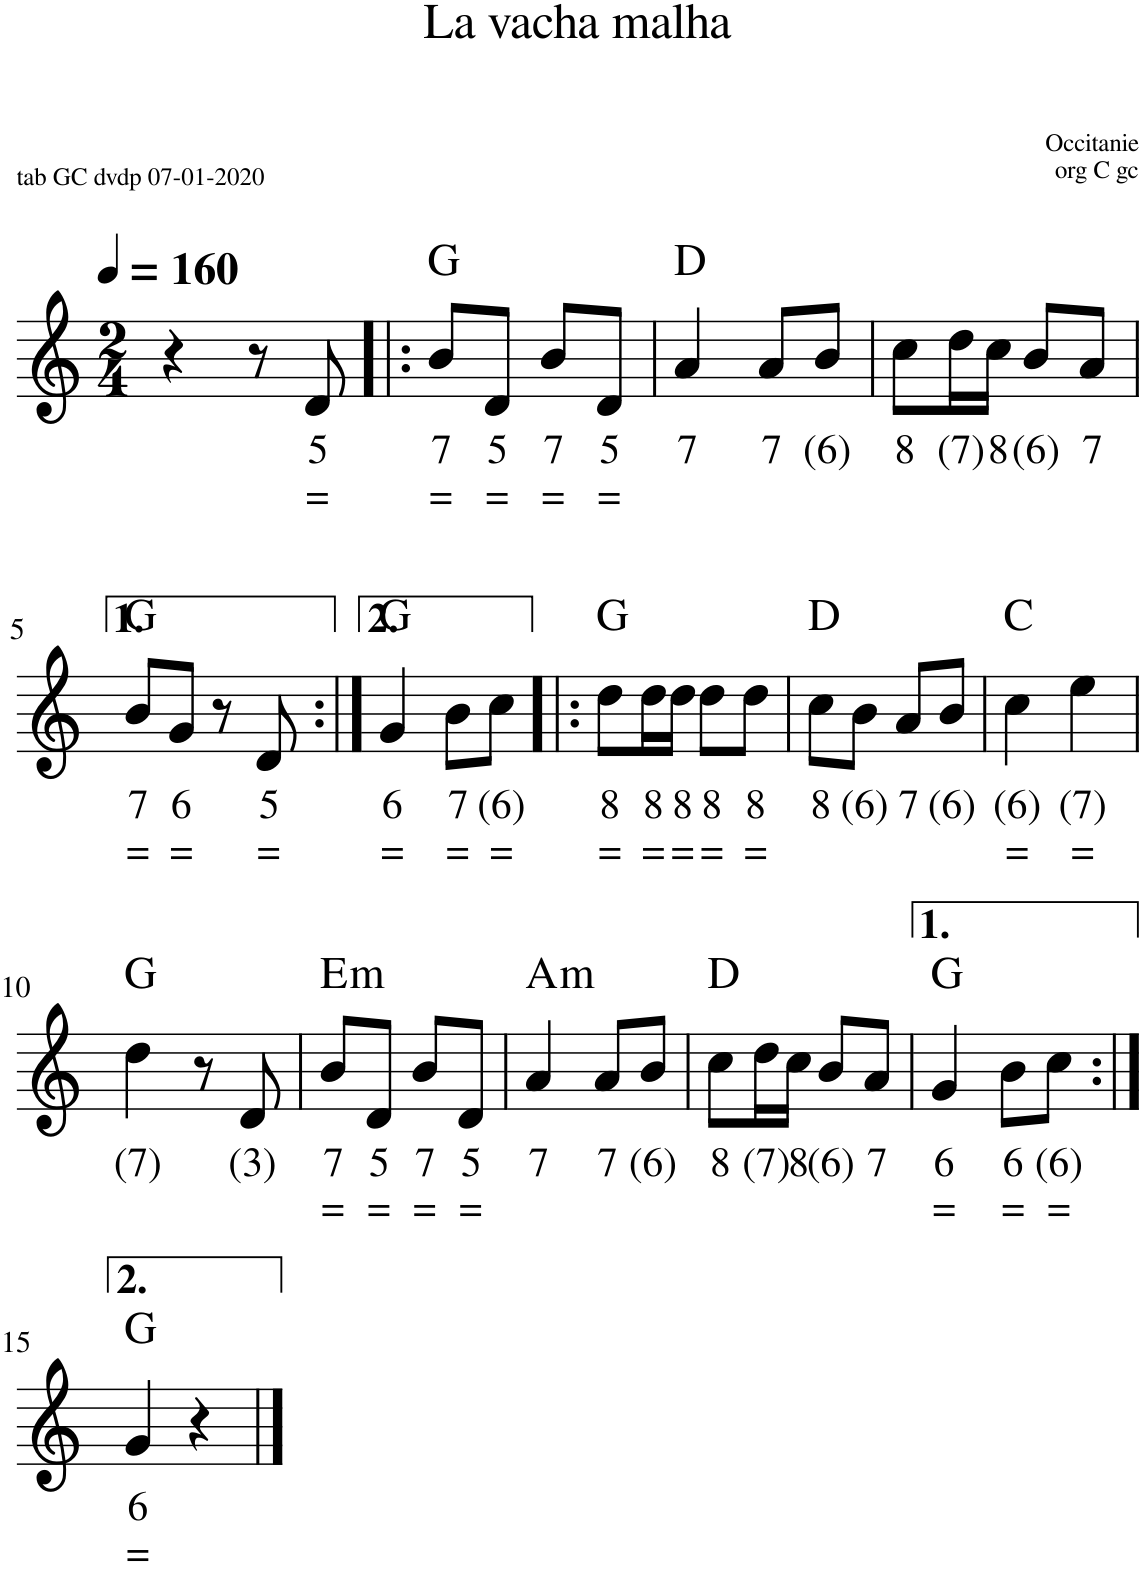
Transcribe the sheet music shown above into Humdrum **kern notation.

**kern	**text	**text	**harte
*part1	*part1	*part1	*part1
*staff1	*staff1	*staff1	*
*I"Stem	*	*	*
*clefG2	*	*	*
*k[]	*	*	*
*M2/4	*	*	*
*MM160	*	*	*
=1	=1	=1	=1
4r	.	.	.
8r	.	.	.
!	!LO:LY:b	!LO:LY:b	!
8d/	5	=	.
=2!|:	=2!|:	=2!|:	=2!|:
!	!LO:LY:b	!LO:LY:b	!
8b/L	7	=	G:maj
!	!LO:LY:b	!LO:LY:b	!
8d/J	5	=	.
!	!LO:LY:b	!LO:LY:b	!
8b/L	7	=	.
!	!LO:LY:b	!LO:LY:b	!
8d/J	5	=	.
=3	=3	=3	=3
!	!LO:LY:b	!	!
4a/	7	.	D:maj
!	!LO:LY:b	!	!
8a/L	7	.	.
!	!LO:LY:b	!	!
8b/J	(6)	.	.
=4	=4	=4	=4
!	!LO:LY:b	!	!
8cc\L	8	.	.
!	!LO:LY:b	!	!
16dd\L	(7)	.	.
!	!LO:LY:b	!	!
16cc\JJ	8	.	.
!	!LO:LY:b	!	!
8b/L	(6)	.	.
!	!LO:LY:b	!	!
8a/J	7	.	.
!!LO:LB:g=z
=5	=5	=5	=5
!	!LO:LY:b	!LO:LY:b	!
8b/L	7	=	G:maj
!	!LO:LY:b	!LO:LY:b	!
8g/J	6	=	.
8r	.	.	.
!	!LO:LY:b	!LO:LY:b	!
8d/	5	=	.
=6:|!	=6:|!	=6:|!	=6:|!
!	!LO:LY:b	!LO:LY:b	!
4g/	6	=	G:maj
!	!LO:LY:b	!LO:LY:b	!
8b\L	7	=	.
!	!LO:LY:b	!LO:LY:b	!
8cc\J	(6)	=	.
=7!|:	=7!|:	=7!|:	=7!|:
!	!LO:LY:b	!LO:LY:b	!
8dd\L	8	=	G:maj
!	!LO:LY:b	!LO:LY:b	!
16dd\L	8	=	.
!	!LO:LY:b	!LO:LY:b	!
16dd\JJ	8	=	.
!	!LO:LY:b	!LO:LY:b	!
8dd\L	8	=	.
!	!LO:LY:b	!LO:LY:b	!
8dd\J	8	=	.
=8	=8	=8	=8
!	!LO:LY:b	!	!
8cc\L	8	.	D:maj
!	!LO:LY:b	!	!
8b\J	(6)	.	.
!	!LO:LY:b	!	!
8a/L	7	.	.
!	!LO:LY:b	!	!
8b/J	(6)	.	.
=9	=9	=9	=9
!	!LO:LY:b	!LO:LY:b	!
4cc\	(6)	=	C:maj
!	!LO:LY:b	!LO:LY:b	!
4ee\	(7)	=	.
!!LO:LB:g=z
=10	=10	=10	=10
!	!LO:LY:b	!	!
4dd\	(7)	.	G:maj
8r	.	.	.
!	!LO:LY:b	!	!
8d/	(3)	.	.
=11	=11	=11	=11
!	!LO:LY:b	!LO:LY:b	!LO:H:kt=m
8b/L	7	=	E:min
!	!LO:LY:b	!LO:LY:b	!
8d/J	5	=	.
!	!LO:LY:b	!LO:LY:b	!
8b/L	7	=	.
!	!LO:LY:b	!LO:LY:b	!
8d/J	5	=	.
=12	=12	=12	=12
!	!LO:LY:b	!	!LO:H:kt=m
4a/	7	.	A:min
!	!LO:LY:b	!	!
8a/L	7	.	.
!	!LO:LY:b	!	!
8b/J	(6)	.	.
=13	=13	=13	=13
!	!LO:LY:b	!	!
8cc\L	8	.	D:maj
!	!LO:LY:b	!	!
16dd\L	(7)	.	.
!	!LO:LY:b	!	!
16cc\JJ	8	.	.
!	!LO:LY:b	!	!
8b/L	(6)	.	.
!	!LO:LY:b	!	!
8a/J	7	.	.
=14	=14	=14	=14
!	!LO:LY:b	!LO:LY:b	!
4g/	6	=	G:maj
!	!LO:LY:b	!LO:LY:b	!
8b\L	6	=	.
!	!LO:LY:b	!LO:LY:b	!
8cc\J	(6)	=	.
!!LO:LB:g=z
=15:|!	=15:|!	=15:|!	=15:|!
!	!LO:LY:b	!LO:LY:b	!
4g/	6	=	G:maj
4r	.	.	.
==	==	==	==
*-	*-	*-	*-
